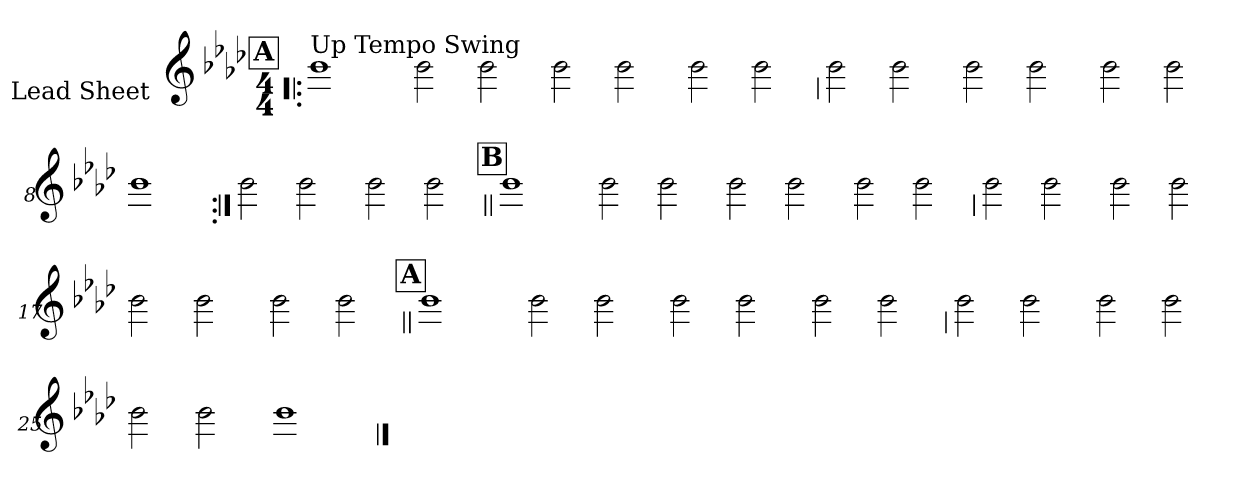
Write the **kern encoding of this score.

**kern
*part1
*staff1
*I"Lead Sheet
*stria0
*clefG2
*k[b-e-a-d-]
*A-:
*M4/4
!!LO:REH:place=s1:a:t=A
=1!|:
!LO:TX:a:t=Up Tempo Swing
1b-
=2-
2b-
2b-
=3-
2b-
2b-
=4-
2b-
2b-
!!LO:LB:g=z
=5
2b-
2b-
=6-
2b-
2b-
=7-
2b-
2b-
=8-
1b-
!!LO:LB:g=z
=9:|!
2b-
2b-
=10-
2b-
2b-
!!LO:LB:g=z
!!LO:REH:place=s1:a:t=B
=11||
1b-
=12-
2b-
2b-
=13-
2b-
2b-
=14-
2b-
2b-
!!LO:LB:g=z
=15
2b-
2b-
=16-
2b-
2b-
=17-
2b-
2b-
=18-
2b-
2b-
!!LO:LB:g=z
!!LO:REH:place=s1:a:t=A
=19||
1b-
=20-
2b-
2b-
=21-
2b-
2b-
=22-
2b-
2b-
!!LO:LB:g=z
=23
2b-
2b-
=24-
2b-
2b-
=25-
2b-
2b-
=26-
1b-
==
*-
